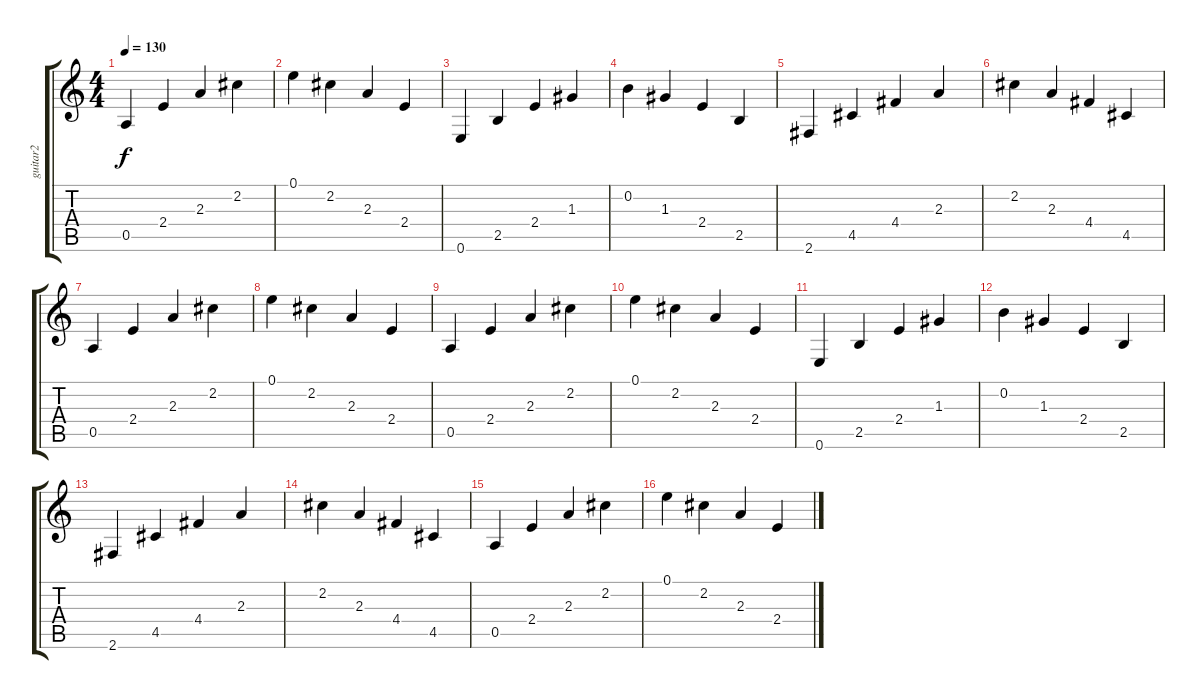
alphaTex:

\track ("guitar2" "guitar2") {instrument overdrivenguitar}
\staff {score tabs}
\tuning (E4 B3 G3 D3 A2 E2) {hide}
\ts (4 4)
\tempo 130
\clef g2
\ks c
0.5.4{dy f} 2.4.4 2.3.4 2.2.4 |
0.1.4 2.2.4 2.3.4 2.4.4 |
0.6.4 2.5.4 2.4.4 1.3.4 |
0.2.4 1.3.4 2.4.4 2.5.4 |
2.6.4 4.5.4 4.4.4 2.3.4 |
2.2.4 2.3.4 4.4.4 4.5.4 |
0.5.4 2.4.4 2.3.4 2.2.4 |
0.1.4 2.2.4 2.3.4 2.4.4 |
0.5.4 2.4.4 2.3.4 2.2.4 |
0.1.4 2.2.4 2.3.4 2.4.4 |
0.6.4 2.5.4 2.4.4 1.3.4 |
0.2.4 1.3.4 2.4.4 2.5.4 |
2.6.4 4.5.4 4.4.4 2.3.4 |
2.2.4 2.3.4 4.4.4 4.5.4 |
0.5.4 2.4.4 2.3.4 2.2.4 |
0.1.4 2.2.4 2.3.4 2.4.4
